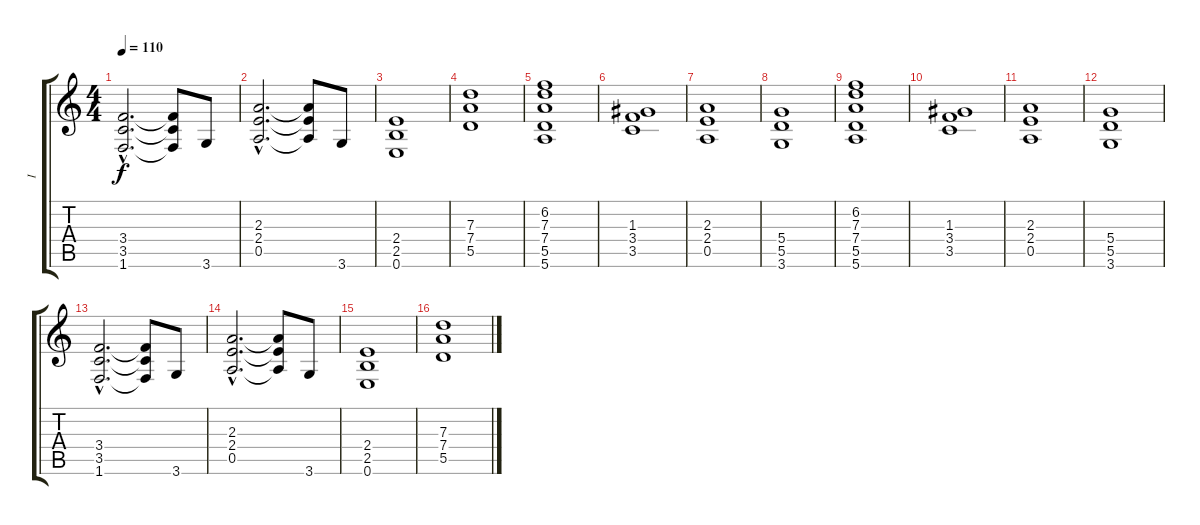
\track ("I" "I") {instrument distortionguitar}
\staff {score tabs}
\tuning (E4 B3 G3 D3 A2 E2) {hide}
\ts (4 4)
\tempo 110
\clef g2
\ks c
(3.4{hac} 3.5{hac} 1.6{hac}).2{d dy f} (3.4{t} 3.5{t} 1.6{t}).8 3.6.8 |
(2.3{hac} 2.4{hac} 0.5{hac}).2{d} (2.3{t} 2.4{t} 0.5{t}).8 3.6.8 |
(2.4 2.5 0.6).1 |
(7.3 7.4 5.5).1 |
(6.2 7.3 7.4 5.5 5.6).1 |
(1.3 3.4 3.5).1 |
(2.3 2.4 0.5).1 |
(5.4 5.5 3.6).1 |
(6.2 7.3 7.4 5.5 5.6).1 |
(1.3 3.4 3.5).1 |
(2.3 2.4 0.5).1 |
(5.4 5.5 3.6).1 |
(3.4{hac} 3.5{hac} 1.6{hac}).2{d} (3.4{t} 3.5{t} 1.6{t}).8 3.6.8 |
(2.3{hac} 2.4{hac} 0.5{hac}).2{d} (2.3{t} 2.4{t} 0.5{t}).8 3.6.8 |
(2.4 2.5 0.6).1 |
(7.3 7.4 5.5).1
